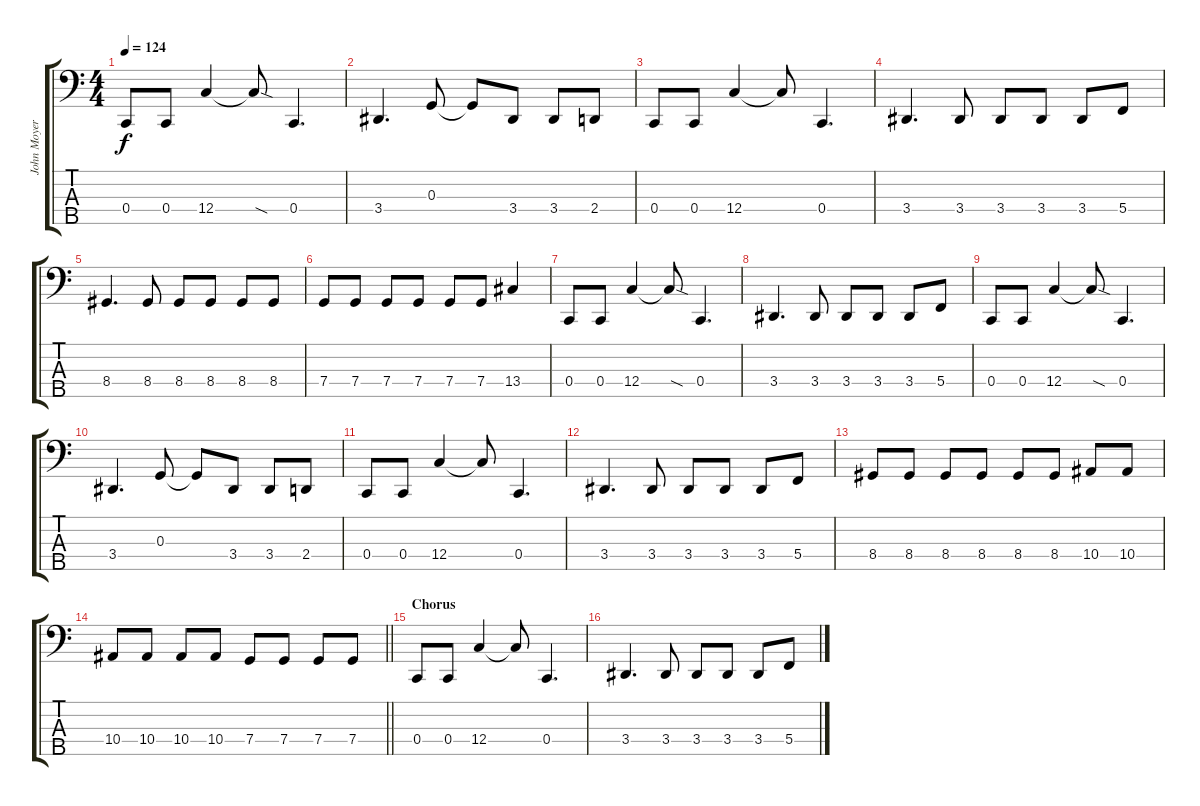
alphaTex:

\track ("John Moyer" "John Moyer") {instrument electricbasspick}
\staff {score tabs}
\tuning (F2 C2 G1 C1 A0) {hide}
\ts (4 4)
\tempo 124
\clef f4
\ks c
0.4.8{dy f} 0.4.8 12.4.4 12.4{sod t}.8 0.4.4{d} |
3.4.4{d} 0.3.8 0.3{t}.8 3.4.8 3.4.8 2.4.8 |
0.4.8 0.4.8 12.4.4 12.4{t}.8 0.4.4{d} |
3.4.4{d} 3.4.8 3.4.8 3.4.8 3.4.8 5.4.8 |
8.4.4{d} 8.4.8 8.4.8 8.4.8 8.4.8 8.4.8 |
7.4.8 7.4.8 7.4.8 7.4.8 7.4.8 7.4.8 13.4.4 |
0.4.8 0.4.8 12.4.4 12.4{sod t}.8 0.4.4{d} |
3.4.4{d} 3.4.8 3.4.8 3.4.8 3.4.8 5.4.8 |
0.4.8 0.4.8 12.4.4 12.4{sod t}.8 0.4.4{d} |
3.4.4{d} 0.3.8 0.3{t}.8 3.4.8 3.4.8 2.4.8 |
0.4.8 0.4.8 12.4.4 12.4{t}.8 0.4.4{d} |
3.4.4{d} 3.4.8 3.4.8 3.4.8 3.4.8 5.4.8 |
8.4.8 8.4.8 8.4.8 8.4.8 8.4.8 8.4.8 10.4.8 10.4.8 |
\barLineRight lightlight
10.4.8 10.4.8 10.4.8 10.4.8 7.4.8 7.4.8 7.4.8 7.4.8 |
\section ("" "Chorus")
0.4.8 0.4.8 12.4.4 12.4{t}.8 0.4.4{d} |
3.4.4{d} 3.4.8 3.4.8 3.4.8 3.4.8 5.4.8
